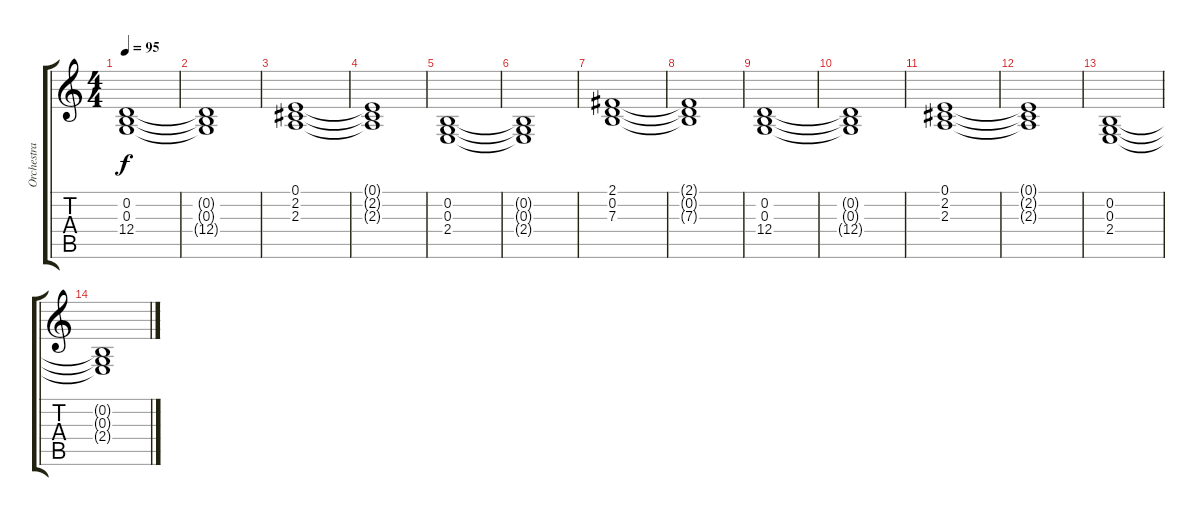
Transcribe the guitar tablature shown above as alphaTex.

\track ("Orchestra II (Miro)" "Orchestra ") {instrument stringensemble1}
\staff {score tabs}
\tuning (E4 B3 G3 D3 A2 E2) {hide}
\ts (4 4)
\tempo 95
\clef g2
\ks c
(0.2 0.3 12.4).1{dy f} |
(0.2{t} 0.3{t} 12.4{t}).1 |
(0.1 2.2 2.3).1 |
(0.1{t} 2.2{t} 2.3{t}).1 |
(0.2 0.3 2.4).1 |
(0.2{t} 0.3{t} 2.4{t}).1 |
(2.1 0.2 7.3).1 |
(2.1{t} 0.2{t} 7.3{t}).1 |
(0.2 0.3 12.4).1 |
(0.2{t} 0.3{t} 12.4{t}).1 |
(0.1 2.2 2.3).1 |
(0.1{t} 2.2{t} 2.3{t}).1 |
(0.2 0.3 2.4).1 |
(0.2{t} 0.3{t} 2.4{t}).1
